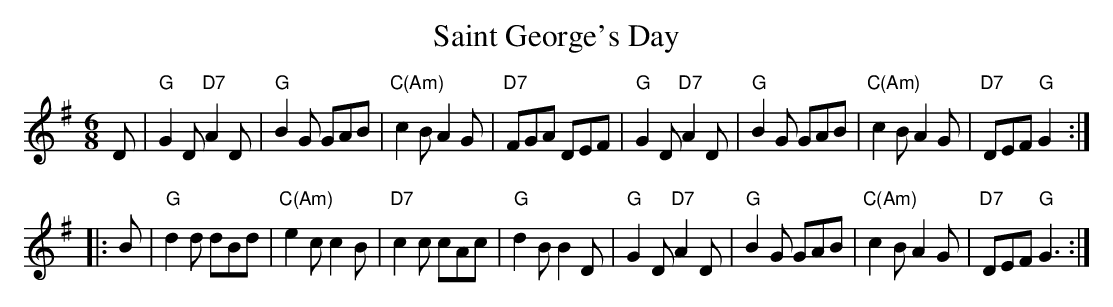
X:1
T: Saint George's Day
L: 1/8
M: 6/8
K: G
D |\
"G"G2D "D7"A2D | "G"B2G GAB | "C(Am)"c2B A2G | "D7"FGA DEF |\
"G"G2D "D7"A2D | "G"B2G GAB | "C(Am)"c2B A2G | "D7"DEF "G"G2 :|
|: B |\
"G"d2d dBd | "C(Am)"e2c c2B | "D7"c2c cAc | "G"d2B B2D |\
"G"G2D "D7"A2D | "G"B2G GAB | "C(Am)"c2B A2G | "D7"DEF "G"G3 :|
